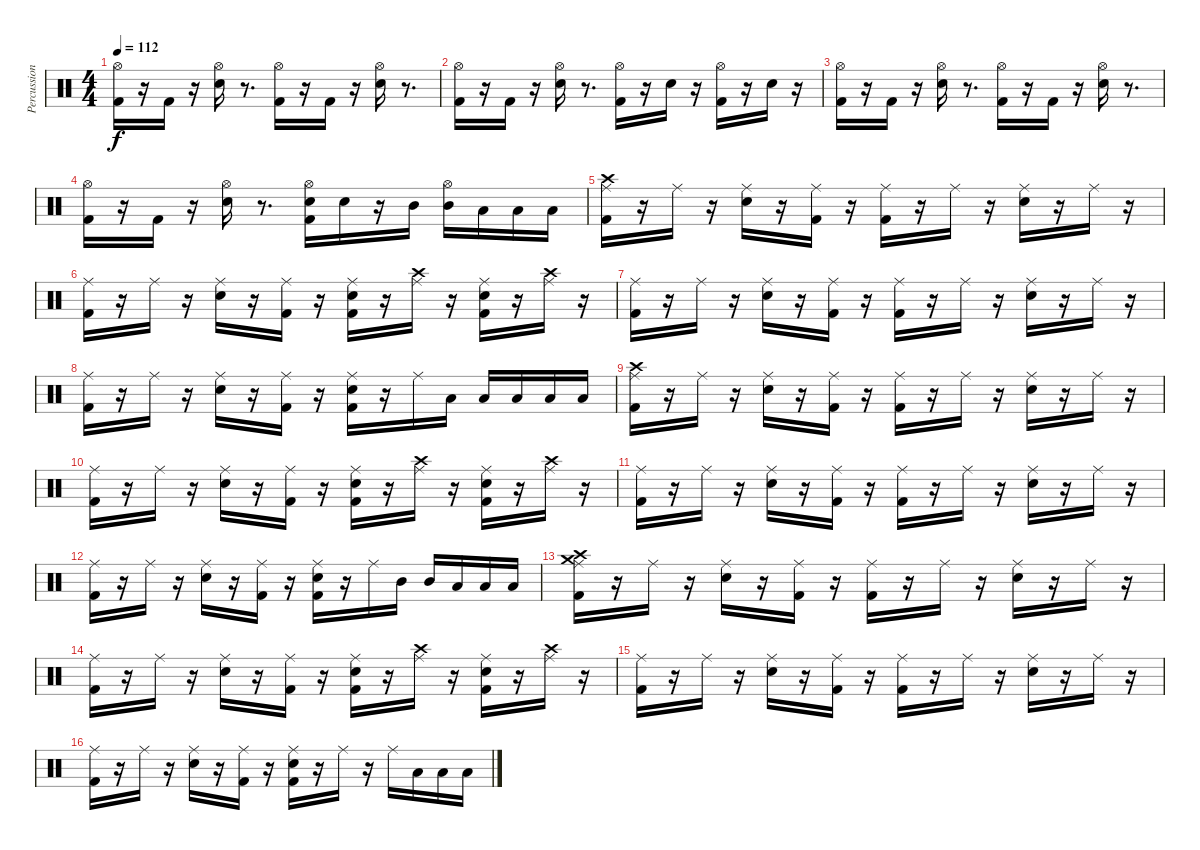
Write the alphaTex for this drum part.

\track ("Percussion" "Percussion") {instrument percussion}
\staff {score}
\articulation defaults
\ts (4 4)
\tempo 112
\clef neutral
\ks c
("Hi-Hat (open)" "Kick (hit) 2").16{dy f} r.16 "Kick (hit) 2".16 r.16 ("Snare (hit) 2" "Hi-Hat (open)").16 r.8{d} ("Hi-Hat (open)" "Kick (hit) 2").16 r.16 "Kick (hit) 2".16 r.16 ("Snare (hit) 2" "Hi-Hat (open)").16 r.8{d} |
("Hi-Hat (open)" "Kick (hit) 2").16 r.16 "Kick (hit) 2".16 r.16 ("Snare (hit) 2" "Hi-Hat (open)").16 r.8{d} ("Hi-Hat (open)" "Kick (hit) 2").16 r.16 "Snare (hit) 2".16 r.16 ("Hi-Hat (open)" "Kick (hit) 2").16 r.16 "Snare (hit) 2".16 r.16 |
("Hi-Hat (open)" "Kick (hit) 2").16 r.16 "Kick (hit) 2".16 r.16 ("Snare (hit) 2" "Hi-Hat (open)").16 r.8{d} ("Hi-Hat (open)" "Kick (hit) 2").16 r.16 "Kick (hit) 2".16 r.16 ("Snare (hit) 2" "Hi-Hat (open)").16 r.8{d} |
("Hi-Hat (open)" "Kick (hit) 2").16 r.16 "Kick (hit) 2".16 r.16 ("Snare (hit) 2" "Hi-Hat (open)").16 r.8{d} ("Snare (hit) 2" "Hi-Hat (open)" "Kick (hit) 2").16 "Snare (hit) 2".16 r.16 "Mid Tom (hit)".16 ("Mid Tom (hit)" "Hi-Hat (open)").16 "Low Tom (hit)".16 "Low Tom (hit)".16 "Low Floor Tom (hit)".16 |
("Crash high (hit)" "Ride (middle)" "Kick (hit) 2").16 r.16 "Ride (middle)".16 r.16 ("Snare (hit) 2" "Ride (middle)").16 r.16 ("Ride (middle)" "Kick (hit) 2").16 r.16 ("Ride (middle)" "Kick (hit) 2").16 r.16 "Ride (middle)".16 r.16 ("Snare (hit) 2" "Ride (middle)").16 r.16 "Ride (middle)".16 r.16 |
("Ride (middle)" "Kick (hit) 2").16 r.16 "Ride (middle)".16 r.16 ("Snare (hit) 2" "Ride (middle)").16 r.16 ("Ride (middle)" "Kick (hit) 2").16 r.16 ("Snare (hit) 2" "Ride (middle)" "Kick (hit) 2").16 r.16 ("Crash high (hit)" "Ride (middle)").16 r.16 ("Snare (hit) 2" "Ride (middle)" "Kick (hit) 2").16 r.16 ("Crash high (hit)" "Ride (middle)").16 r.16 |
("Ride (middle)" "Kick (hit) 2").16 r.16 "Ride (middle)".16 r.16 ("Snare (hit) 2" "Ride (middle)").16 r.16 ("Ride (middle)" "Kick (hit) 2").16 r.16 ("Ride (middle)" "Kick (hit) 2").16 r.16 "Ride (middle)".16 r.16 ("Snare (hit) 2" "Ride (middle)").16 r.16 "Ride (middle)".16 r.16 |
("Ride (middle)" "Kick (hit) 2").16 r.16 "Ride (middle)".16 r.16 ("Snare (hit) 2" "Ride (middle)").16 r.16 ("Ride (middle)" "Kick (hit) 2").16 r.16 ("Snare (hit) 2" "Ride (middle)" "Kick (hit) 2").16 r.16 "Ride (middle)".16 "Low Tom (hit)".16 "Low Tom (hit)".16 "Low Floor Tom (hit)".16 "Low Floor Tom (hit)".16 "Low Floor Tom (hit)".16 |
("Crash high (hit)" "Ride (middle)" "Kick (hit) 2").16 r.16 "Ride (middle)".16 r.16 ("Snare (hit) 2" "Ride (middle)").16 r.16 ("Ride (middle)" "Kick (hit) 2").16 r.16 ("Ride (middle)" "Kick (hit) 2").16 r.16 "Ride (middle)".16 r.16 ("Snare (hit) 2" "Ride (middle)").16 r.16 "Ride (middle)".16 r.16 |
("Ride (middle)" "Kick (hit) 2").16 r.16 "Ride (middle)".16 r.16 ("Snare (hit) 2" "Ride (middle)").16 r.16 ("Ride (middle)" "Kick (hit) 2").16 r.16 ("Snare (hit) 2" "Ride (middle)" "Kick (hit) 2").16 r.16 ("Crash high (hit)" "Ride (middle)").16 r.16 ("Snare (hit) 2" "Ride (middle)" "Kick (hit) 2").16 r.16 ("Crash high (hit)" "Ride (middle)").16 r.16 |
("Ride (middle)" "Kick (hit) 2").16 r.16 "Ride (middle)".16 r.16 ("Snare (hit) 2" "Ride (middle)").16 r.16 ("Ride (middle)" "Kick (hit) 2").16 r.16 ("Ride (middle)" "Kick (hit) 2").16 r.16 "Ride (middle)".16 r.16 ("Snare (hit) 2" "Ride (middle)").16 r.16 "Ride (middle)".16 r.16 |
("Ride (middle)" "Kick (hit) 2").16 r.16 "Ride (middle)".16 r.16 ("Snare (hit) 2" "Ride (middle)").16 r.16 ("Ride (middle)" "Kick (hit) 2").16 r.16 ("Snare (hit) 2" "Ride (middle)" "Kick (hit) 2").16 r.16 "Ride (middle)".16 "Mid Tom (hit)".16 "Mid Tom (hit)".16 "Low Tom (hit)".16 "Low Tom (hit)".16 "Low Tom (hit)".16 |
("Crash high (hit)" "Crash medium (hit)" "Ride (middle)" "Kick (hit) 2").16 r.16 "Ride (middle)".16 r.16 ("Snare (hit) 2" "Ride (middle)").16 r.16 ("Ride (middle)" "Kick (hit) 2").16 r.16 ("Ride (middle)" "Kick (hit) 2").16 r.16 "Ride (middle)".16 r.16 ("Snare (hit) 2" "Ride (middle)").16 r.16 "Ride (middle)".16 r.16 |
("Ride (middle)" "Kick (hit) 2").16 r.16 "Ride (middle)".16 r.16 ("Snare (hit) 2" "Ride (middle)").16 r.16 ("Ride (middle)" "Kick (hit) 2").16 r.16 ("Snare (hit) 2" "Ride (middle)" "Kick (hit) 2").16 r.16 ("Crash high (hit)" "Ride (middle)").16 r.16 ("Snare (hit) 2" "Ride (middle)" "Kick (hit) 2").16 r.16 ("Crash high (hit)" "Ride (middle)").16 r.16 |
("Ride (middle)" "Kick (hit) 2").16 r.16 "Ride (middle)".16 r.16 ("Snare (hit) 2" "Ride (middle)").16 r.16 ("Ride (middle)" "Kick (hit) 2").16 r.16 ("Ride (middle)" "Kick (hit) 2").16 r.16 "Ride (middle)".16 r.16 ("Snare (hit) 2" "Ride (middle)").16 r.16 "Ride (middle)".16 r.16 |
("Ride (middle)" "Kick (hit) 2").16 r.16 "Ride (middle)".16 r.16 ("Snare (hit) 2" "Ride (middle)").16 r.16 ("Ride (middle)" "Kick (hit) 2").16 r.16 ("Snare (hit) 2" "Ride (middle)" "Kick (hit) 2").16 r.16 "Ride (middle)".16 r.16 "Ride (middle)".16 "Low Tom (hit)".16 "Low Tom (hit)".16 "Low Tom (hit)".16
